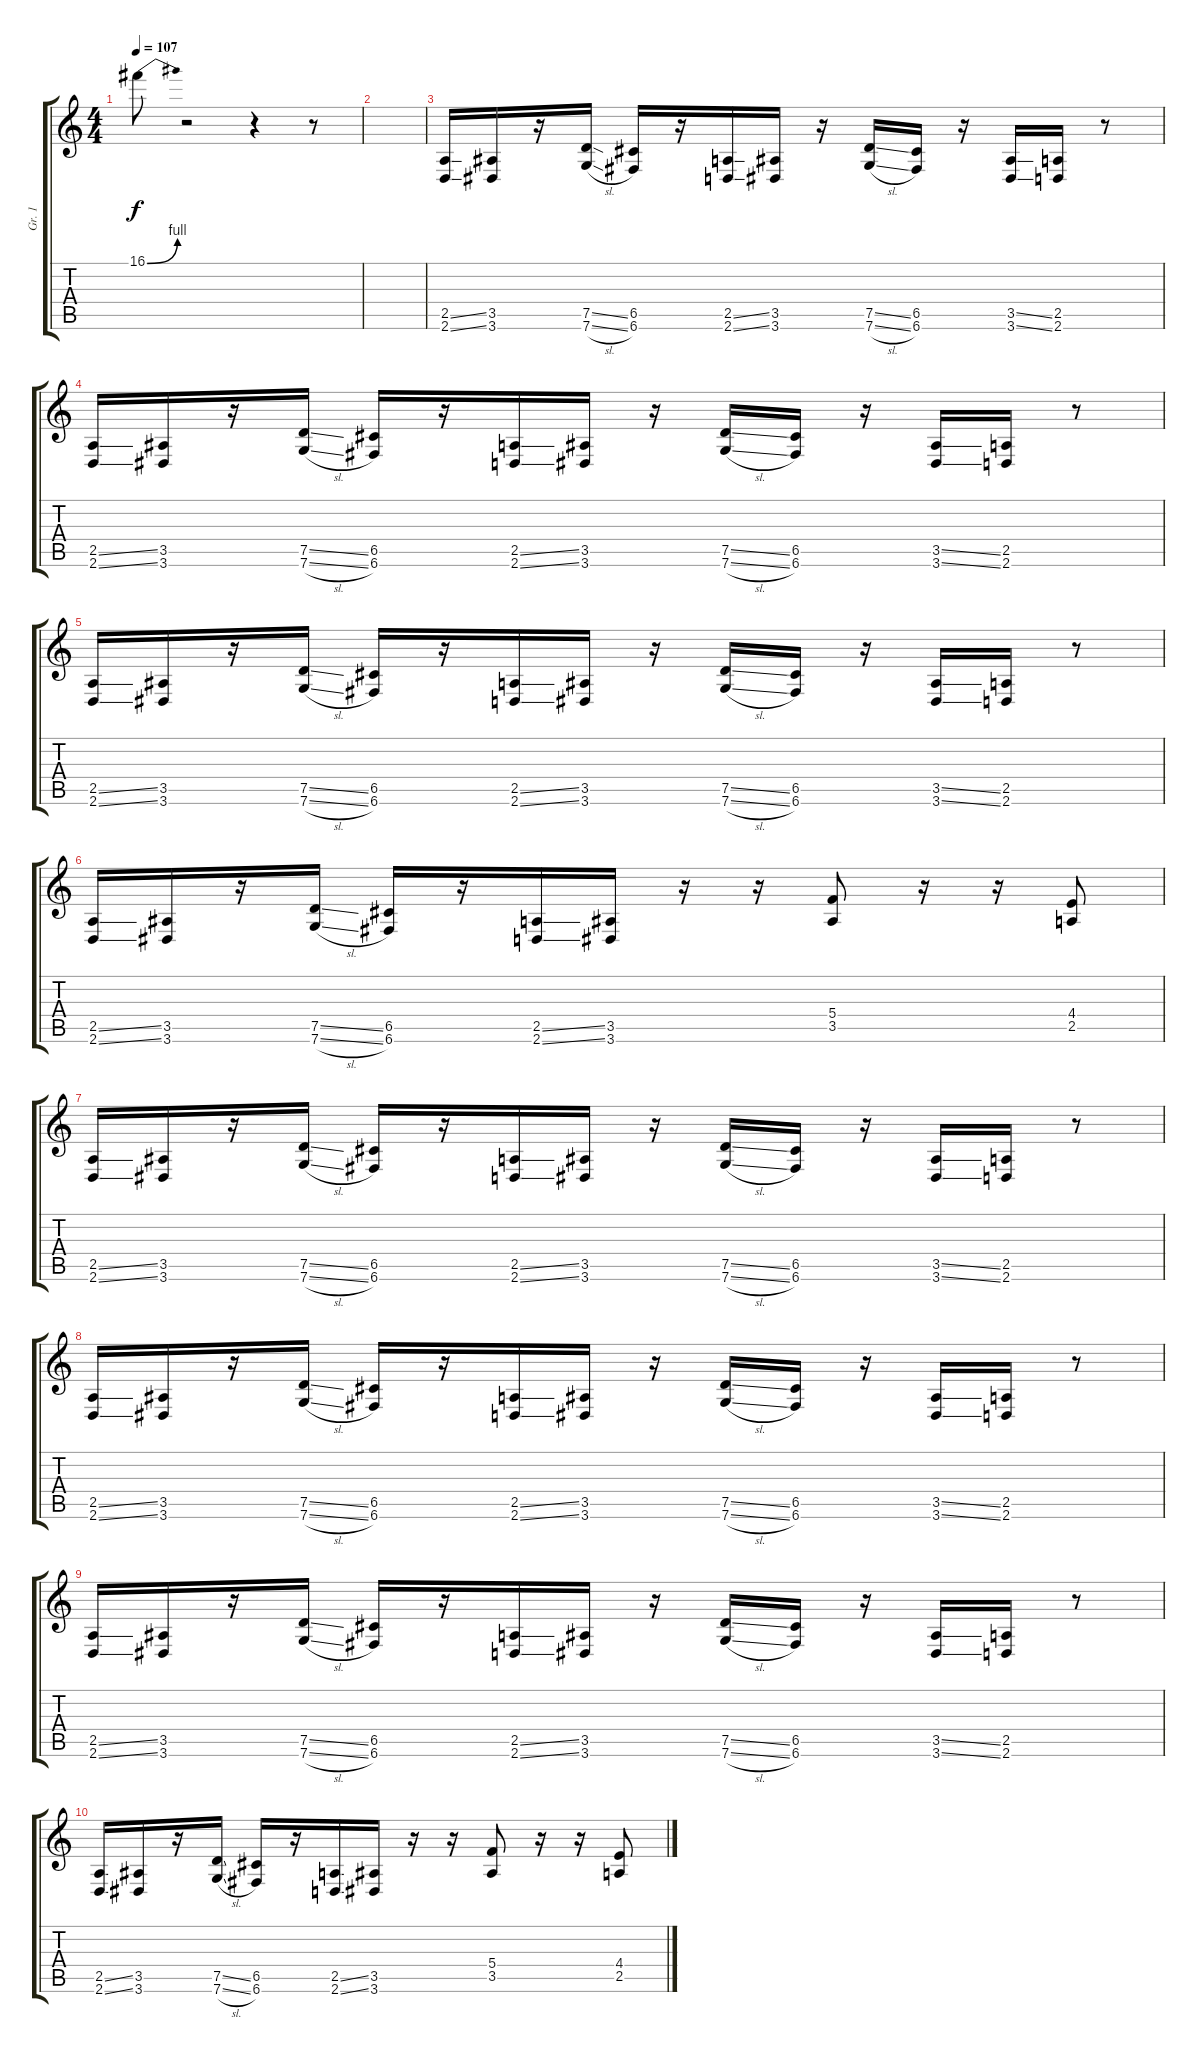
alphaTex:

\track ("Gr. 1" "Gr. 1") {instrument overdrivenguitar}
\staff {score tabs}
\tuning (D4 A3 F3 C3 G2 C2) {hide}
\ts (4 4)
\tempo 107
\clef g2
\ks c
16.1{be (bend 0 0 60 4)}.8{dy f} r.2 r.4 r.8 |
|
(2.5{ss} 2.6{ss}).16 (3.5 3.6).16 r.16 (7.5{ss} 7.6{sl}).16 (6.5 6.6).16 r.16 (2.5{ss} 2.6{ss}).16 (3.5 3.6).16 r.16 (7.5{ss} 7.6{sl}).16 (6.5 6.6).16 r.16 (3.5{ss} 3.6{ss}).16 (2.5 2.6).16 r.8 |
(2.5{ss} 2.6{ss}).16 (3.5 3.6).16 r.16 (7.5{ss} 7.6{sl}).16 (6.5 6.6).16 r.16 (2.5{ss} 2.6{ss}).16 (3.5 3.6).16 r.16 (7.5{ss} 7.6{sl}).16 (6.5 6.6).16 r.16 (3.5{ss} 3.6{ss}).16 (2.5 2.6).16 r.8 |
(2.5{ss} 2.6{ss}).16 (3.5 3.6).16 r.16 (7.5{ss} 7.6{sl}).16 (6.5 6.6).16 r.16 (2.5{ss} 2.6{ss}).16 (3.5 3.6).16 r.16 (7.5{ss} 7.6{sl}).16 (6.5 6.6).16 r.16 (3.5{ss} 3.6{ss}).16 (2.5 2.6).16 r.8 |
(2.5{ss} 2.6{ss}).16 (3.5 3.6).16 r.16 (7.5{ss} 7.6{sl}).16 (6.5 6.6).16 r.16 (2.5{ss} 2.6{ss}).16 (3.5 3.6).16 r.16 r.16 (5.4 3.5).8 r.16 r.16 (4.4 2.5).8 |
(2.5{ss} 2.6{ss}).16 (3.5 3.6).16 r.16 (7.5{ss} 7.6{sl}).16 (6.5 6.6).16 r.16 (2.5{ss} 2.6{ss}).16 (3.5 3.6).16 r.16 (7.5{ss} 7.6{sl}).16 (6.5 6.6).16 r.16 (3.5{ss} 3.6{ss}).16 (2.5 2.6).16 r.8 |
(2.5{ss} 2.6{ss}).16 (3.5 3.6).16 r.16 (7.5{ss} 7.6{sl}).16 (6.5 6.6).16 r.16 (2.5{ss} 2.6{ss}).16 (3.5 3.6).16 r.16 (7.5{ss} 7.6{sl}).16 (6.5 6.6).16 r.16 (3.5{ss} 3.6{ss}).16 (2.5 2.6).16 r.8 |
(2.5{ss} 2.6{ss}).16 (3.5 3.6).16 r.16 (7.5{ss} 7.6{sl}).16 (6.5 6.6).16 r.16 (2.5{ss} 2.6{ss}).16 (3.5 3.6).16 r.16 (7.5{ss} 7.6{sl}).16 (6.5 6.6).16 r.16 (3.5{ss} 3.6{ss}).16 (2.5 2.6).16 r.8 |
(2.5{ss} 2.6{ss}).16 (3.5 3.6).16 r.16 (7.5{ss} 7.6{sl}).16 (6.5 6.6).16 r.16 (2.5{ss} 2.6{ss}).16 (3.5 3.6).16 r.16 r.16 (5.4 3.5).8 r.16 r.16 (4.4 2.5).8
